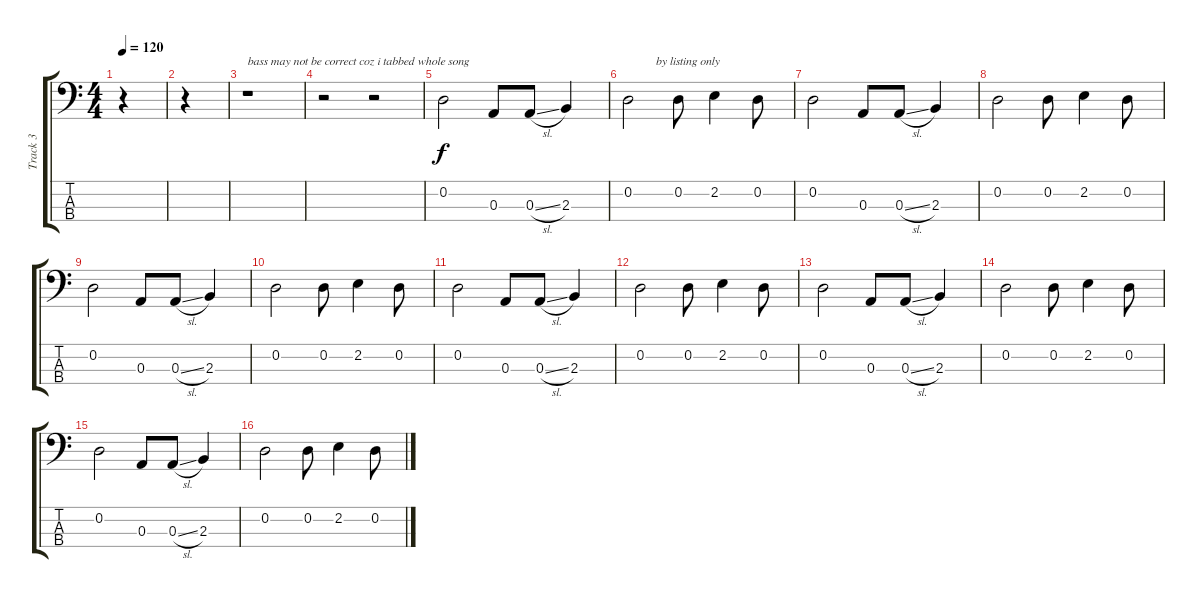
\track ("Track 3" "Track 3") {instrument electricbasspick}
\staff {score tabs}
\tuning (G2 D2 A1 E1) {hide}
\ts (4 4)
\tempo 120
\clef f4
\ks c
r.4{dy f instrument electricbasspick} |
r.4 |
r.1{txt "bass may not be correct coz i tabbed whole song  "} |
r.2 r.2 |
0.2.2 0.3.8 0.3{sl}.8 2.3.4{txt "                              by listing only"} |
0.2.2 0.2.8 2.2.4 0.2.8 |
0.2.2 0.3.8 0.3{sl}.8 2.3.4 |
0.2.2 0.2.8 2.2.4 0.2.8 |
0.2.2 0.3.8 0.3{sl}.8 2.3.4 |
0.2.2 0.2.8 2.2.4 0.2.8 |
0.2.2 0.3.8 0.3{sl}.8 2.3.4 |
0.2.2 0.2.8 2.2.4 0.2.8 |
0.2.2 0.3.8 0.3{sl}.8 2.3.4 |
0.2.2 0.2.8 2.2.4 0.2.8 |
0.2.2 0.3.8 0.3{sl}.8 2.3.4 |
0.2.2 0.2.8 2.2.4 0.2.8
